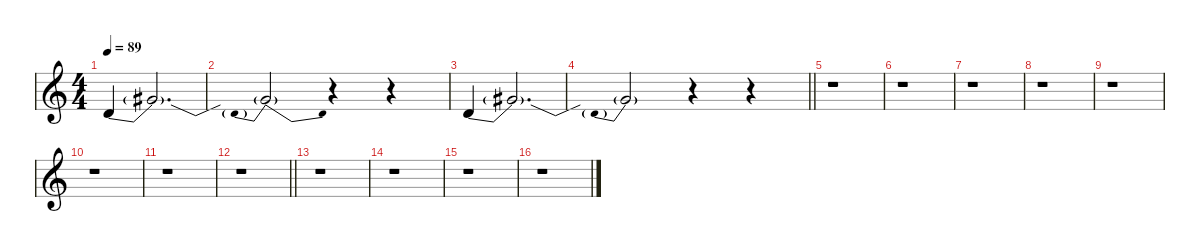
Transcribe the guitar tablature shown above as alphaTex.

\defaultSystemsLayout 4
\hideDynamics
\bracketExtendMode nobrackets
\singleTrackTrackNamePolicy hidden
\multiTrackTrackNamePolicy hidden
\otherSystemsTrackNameOrientation horizontal
\track ("Synth 2" "fl.") {instrument shakuhachi}
\staff {score}
\tuning (E4 B3 G3 D3 A2 D2)
\ts (4 4)
\tempo 89
\clef g2
\ks c
12.4{be (bend 0 0 60 12)}.4{dy ff beam Up} 12.4{t}.2{d beam Up} |
12.4{be (prebendrelease 0 12 60 0) t}.2{beam Up} r.4{beam Up} r.4{beam Up} |
12.4{be (bend 0 0 60 12)}.4{beam Up} 12.4{t}.2{d beam Up} |
\barLineRight lightlight
12.4{be (prebend 0 12 60 12) t}.2{beam Up} r.4{beam Up} r.4{beam Up} |
\section ("" "")
r.1{beam Down} |
r.1{beam Down} |
r.1{beam Down} |
r.1{beam Down} |
r.1{beam Down} |
r.1{beam Down} |
r.1{beam Down} |
\barLineRight lightlight
r.1{beam Down} |
\section ("" "")
r.1{beam Down} |
r.1{beam Down} |
r.1{beam Down} |
r.1{beam Down}
